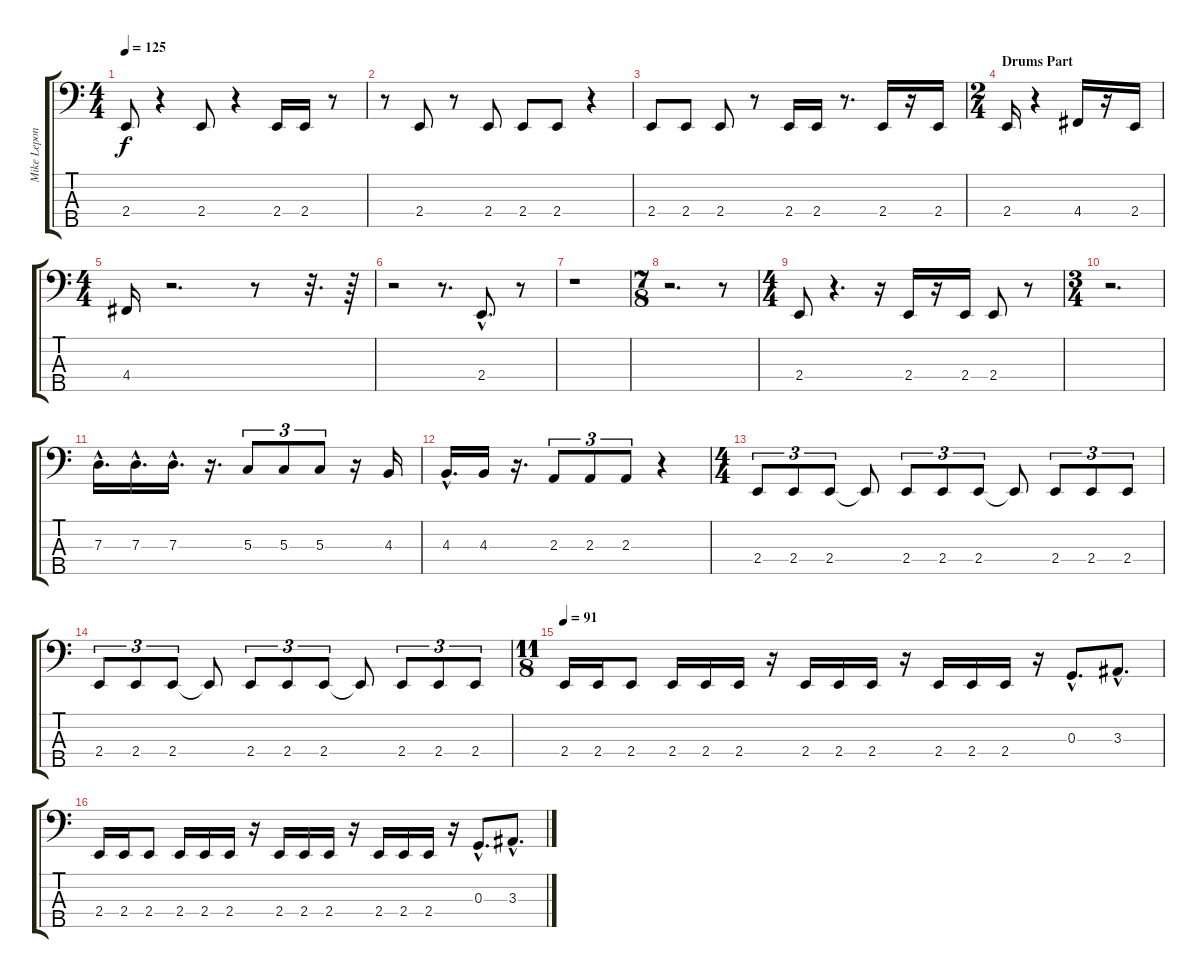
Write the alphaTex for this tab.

\track ("Mike Lepond" "Mike Lepon") {instrument electricbassfinger}
\staff {score tabs}
\tuning (F2 C2 G1 D1 A0) {hide}
\ts (4 4)
\tempo 125
\clef f4
\ks c
2.4.8{dy f} r.4 2.4.8 r.4 2.4.16 2.4.16 r.8 |
r.8 2.4.8 r.8 2.4.8 2.4.8 2.4.8 r.4 |
2.4.8 2.4.8 2.4.8 r.8 2.4.16 2.4.16 r.8{d} 2.4.16 r.16 2.4.16 |
\ts (2 4)
\section ("" "Drums Part")
2.4.16 r.4 4.4.16 r.16 2.4.16 |
\ts (4 4)
4.4.16 r.2{d} r.8 r.32{d} r.64 |
r.2 r.8{d} 2.4{hac}.8{d} r.8 |
r.1 |
\ts (7 8)
r.2{d} r.8 |
\ts (4 4)
2.4.8 r.4{d} r.16 2.4.16 r.16 2.4.16 2.4.8 r.8 |
\ts (3 4)
r.2{d} |
7.3{hac}.16{d} 7.3{hac}.16{d} 7.3{hac}.16{d} r.16{d} 5.3.8{tu (3 2)} 5.3.8{tu (3 2)} 5.3.8{tu (3 2)} r.16 4.3.16 |
4.3{hac}.16{d} 4.3.16 r.16{d} 2.3.8{tu (3 2)} 2.3.8{tu (3 2)} 2.3.8{tu (3 2)} r.4 |
\ts (4 4)
2.4.8{tu (3 2)} 2.4.8{tu (3 2)} 2.4.8{tu (3 2)} 2.4{t}.8 2.4.8{tu (3 2)} 2.4.8{tu (3 2)} 2.4.8{tu (3 2)} 2.4{t}.8 2.4.8{tu (3 2)} 2.4.8{tu (3 2)} 2.4.8{tu (3 2)} |
2.4.8{tu (3 2)} 2.4.8{tu (3 2)} 2.4.8{tu (3 2)} 2.4{t}.8 2.4.8{tu (3 2)} 2.4.8{tu (3 2)} 2.4.8{tu (3 2)} 2.4{t}.8 2.4.8{tu (3 2)} 2.4.8{tu (3 2)} 2.4.8{tu (3 2)} |
\ts (11 8)
\tempo 91
2.4.16 2.4.16 2.4.8 2.4.16 2.4.16 2.4.16 r.16 2.4.16 2.4.16 2.4.16 r.16 2.4.16 2.4.16 2.4.16 r.16 0.3{hac}.8{d} 3.3{hac}.8{d} |
2.4.16 2.4.16 2.4.8 2.4.16 2.4.16 2.4.16 r.16 2.4.16 2.4.16 2.4.16 r.16 2.4.16 2.4.16 2.4.16 r.16 0.3{hac}.8{d} 3.3{hac}.8{d}
